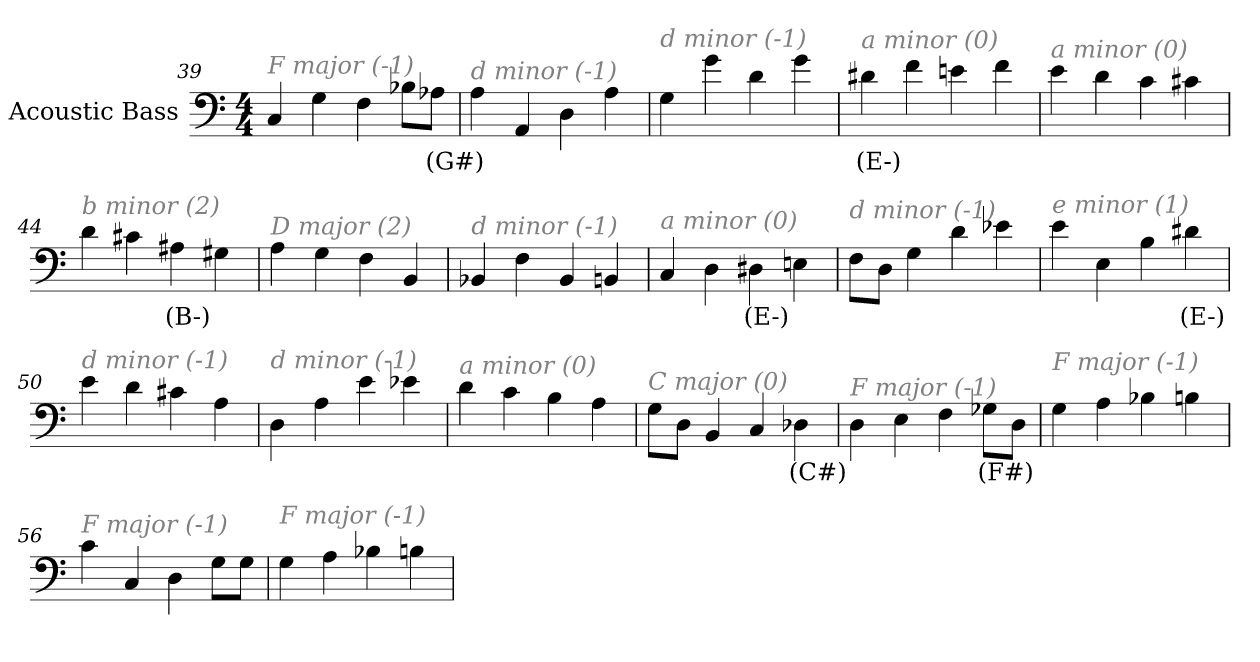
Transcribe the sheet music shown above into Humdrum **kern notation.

**kern	**text
*part1	*part1
*staff1	*staff1
*I"Acoustic Bass	*
*clefF4	*
*ITrd7c12	*
*k[]	*
*C:	*
*M4/4	*
=39	=39
!LO:TX:i:color=#808080:t=F major (-1)	!
4CC	.
4GG	.
4FF	.
8BB-XL	.
8AA-XiJ	(G#)
=40	=40
!LO:TX:i:color=#808080:t=d minor (-1)	!
4AA	.
4AAA	.
4DD	.
4AA	.
=41	=41
!LO:TX:i:color=#808080:t=d minor (-1)	!
4GG	.
4G	.
4D	.
4G	.
=42	=42
!LO:TX:i:color=#808080:t=a minor (0)	!
4D#Xi	(E-)
4F	.
4En	.
4F	.
=43	=43
!LO:TX:i:color=#808080:t=a minor (0)	!
4E	.
4D	.
4C	.
4C#X	.
=44	=44
!LO:TX:i:color=#808080:t=b minor (2)	!
4D	.
4C#X	.
4AA#Xi	(B-)
4GG#X	.
=45	=45
!LO:TX:i:color=#808080:t=D major (2)	!
4AA	.
4GG	.
4FF	.
4BBB	.
=46	=46
!LO:TX:i:color=#808080:t=d minor (-1)	!
4BBB-X	.
4FF	.
4BBB-	.
4BBBn	.
=47	=47
!LO:TX:i:color=#808080:t=a minor (0)	!
4CC	.
4DD	.
4DD#Xi	(E-)
4EEn	.
=48	=48
!LO:TX:i:color=#808080:t=d minor (-1)	!
8FFL	.
8DDJ	.
4GG	.
4D	.
4E-X	.
=49	=49
!LO:TX:i:color=#808080:t=e minor (1)	!
4E	.
4EE	.
4BB	.
4D#Xi	(E-)
=50	=50
!LO:TX:i:color=#808080:t=d minor (-1)	!
4E	.
4D	.
4C#X	.
4AA	.
=51	=51
!LO:TX:i:color=#808080:t=d minor (-1)	!
4DD	.
4AA	.
4E	.
4E-X	.
=52	=52
!LO:TX:i:color=#808080:t=a minor (0)	!
4D	.
4C	.
4BB	.
4AA	.
=53	=53
!LO:TX:i:color=#808080:t=C major (0)	!
8GGL	.
8DDJ	.
4BBB	.
4CC	.
4DD-Xi	(C#)
=54	=54
!LO:TX:i:color=#808080:t=F major (-1)	!
4DD	.
4EE	.
4FF	.
8GG-XiL	(F#)
8DDJ	.
=55	=55
!LO:TX:i:color=#808080:t=F major (-1)	!
4GG	.
4AA	.
4BB-X	.
4BBn	.
=56	=56
!LO:TX:i:color=#808080:t=F major (-1)	!
4C	.
4CC	.
4DD	.
8GGL	.
8GGJ	.
=57	=57
!LO:TX:i:color=#808080:t=F major (-1)	!
4GG	.
4AA	.
4BB-X	.
4BBn	.
=	=
*-	*-
